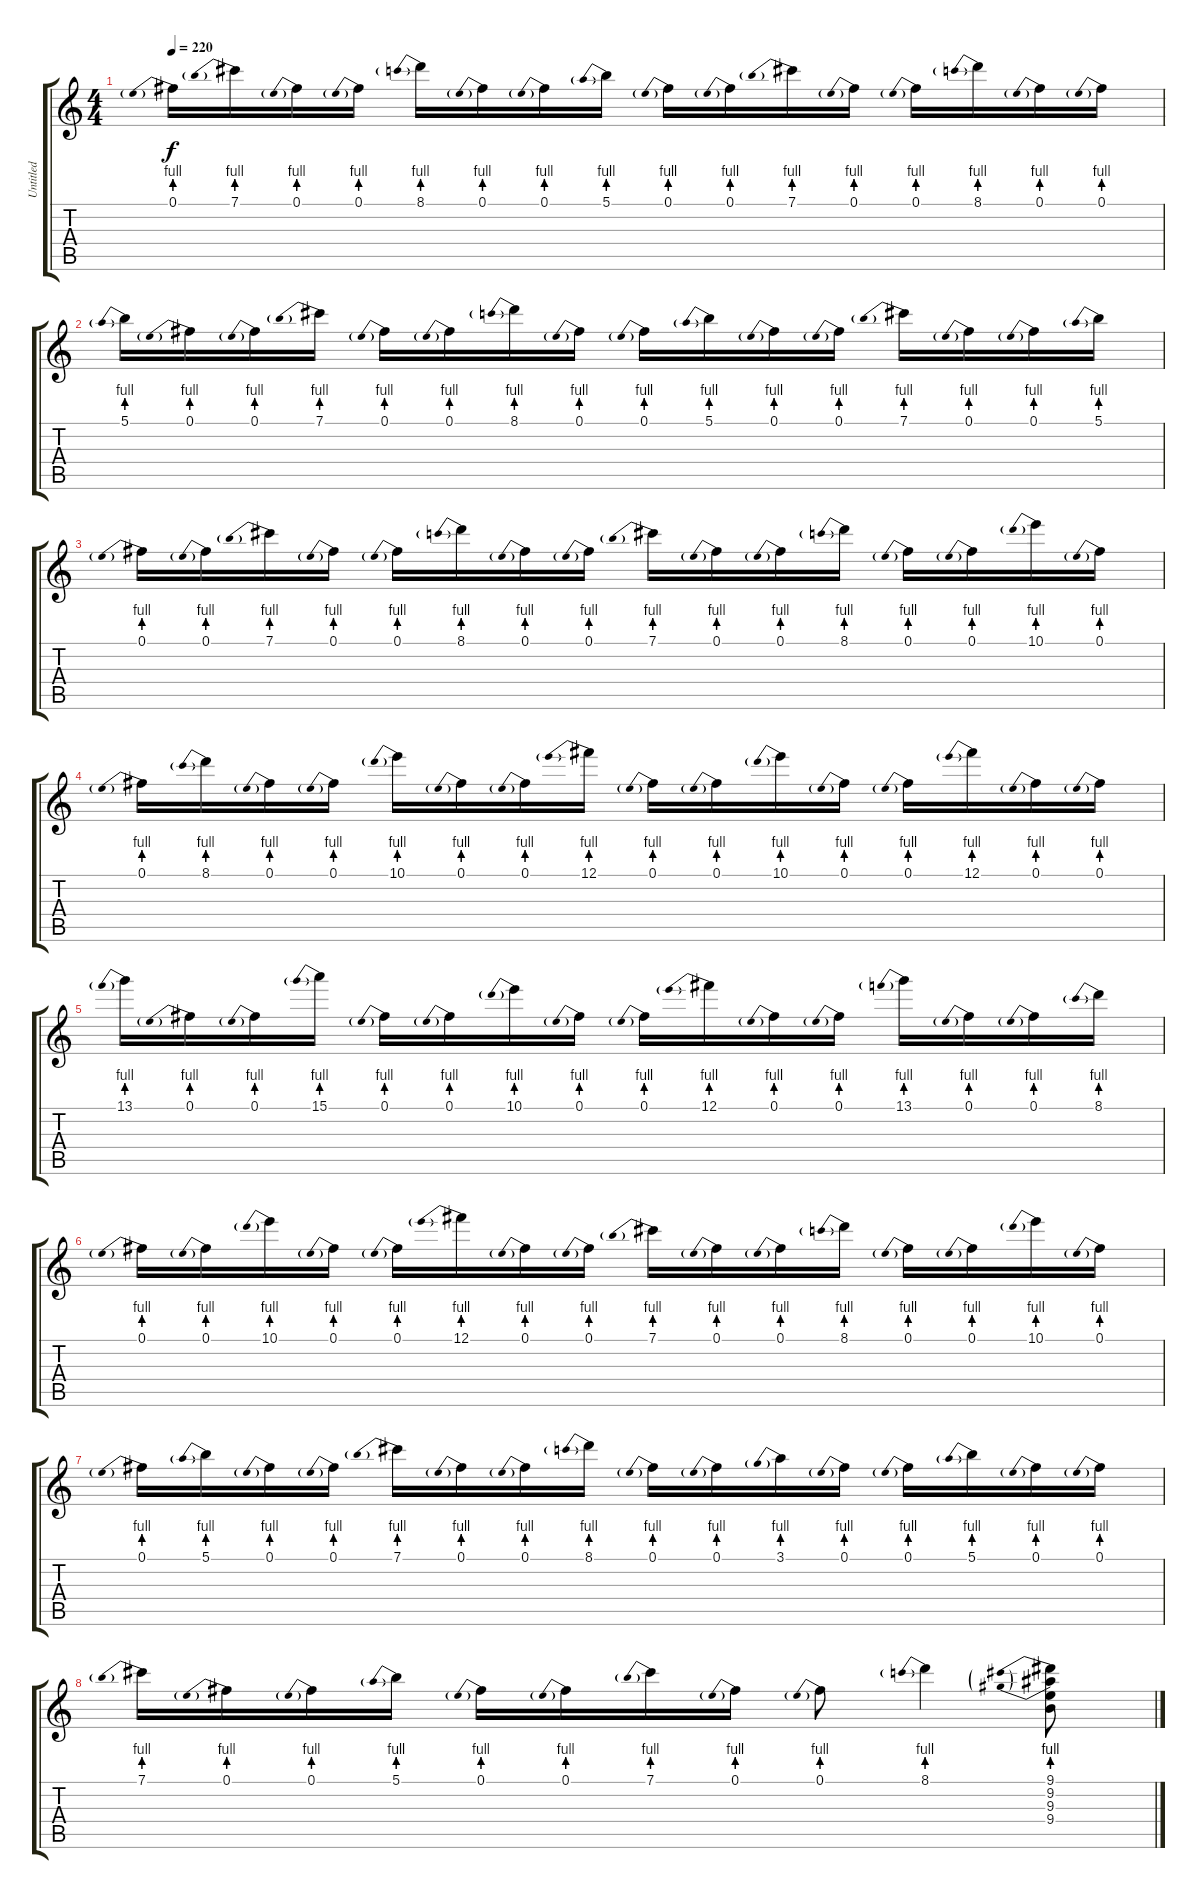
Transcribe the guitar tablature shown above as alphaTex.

\track ("Untitled" "Untitled") {instrument acousticguitarsteel}
\staff {score tabs}
\tuning (E4 B3 G3 D3 A2 E2) {hide}
\ts (4 4)
\tempo 220
\clef g2
\ks c
0.1{be (prebend 0 4 60 4)}.16{dy f} 7.1{be (prebend 0 4 60 4)}.16 0.1{be (prebend 0 4 60 4)}.16 0.1{be (prebend 0 4 60 4)}.16 8.1{be (prebend 0 4 60 4)}.16 0.1{be (prebend 0 4 60 4)}.16 0.1{be (prebend 0 4 60 4)}.16 5.1{be (prebend 0 4 60 4)}.16 0.1{be (prebend 0 4 60 4)}.16 0.1{be (prebend 0 4 60 4)}.16 7.1{be (prebend 0 4 60 4)}.16 0.1{be (prebend 0 4 60 4)}.16 0.1{be (prebend 0 4 60 4)}.16 8.1{be (prebend 0 4 60 4)}.16 0.1{be (prebend 0 4 60 4)}.16 0.1{be (prebend 0 4 60 4)}.16 |
5.1{be (prebend 0 4 60 4)}.16 0.1{be (prebend 0 4 60 4)}.16 0.1{be (prebend 0 4 60 4)}.16 7.1{be (prebend 0 4 60 4)}.16 0.1{be (prebend 0 4 60 4)}.16 0.1{be (prebend 0 4 60 4)}.16 8.1{be (prebend 0 4 60 4)}.16 0.1{be (prebend 0 4 60 4)}.16 0.1{be (prebend 0 4 60 4)}.16 5.1{be (prebend 0 4 60 4)}.16 0.1{be (prebend 0 4 60 4)}.16 0.1{be (prebend 0 4 60 4)}.16 7.1{be (prebend 0 4 60 4)}.16 0.1{be (prebend 0 4 60 4)}.16 0.1{be (prebend 0 4 60 4)}.16 5.1{be (prebend 0 4 60 4)}.16 |
0.1{be (prebend 0 4 60 4)}.16 0.1{be (prebend 0 4 60 4)}.16 7.1{be (prebend 0 4 60 4)}.16 0.1{be (prebend 0 4 60 4)}.16 0.1{be (prebend 0 4 60 4)}.16 8.1{be (prebend 0 4 60 4)}.16 0.1{be (prebend 0 4 60 4)}.16 0.1{be (prebend 0 4 60 4)}.16 7.1{be (prebend 0 4 60 4)}.16 0.1{be (prebend 0 4 60 4)}.16 0.1{be (prebend 0 4 60 4)}.16 8.1{be (prebend 0 4 60 4)}.16 0.1{be (prebend 0 4 60 4)}.16 0.1{be (prebend 0 4 60 4)}.16 10.1{be (prebend 0 4 60 4)}.16 0.1{be (prebend 0 4 60 4)}.16 |
0.1{be (prebend 0 4 60 4)}.16 8.1{be (prebend 0 4 60 4)}.16 0.1{be (prebend 0 4 60 4)}.16 0.1{be (prebend 0 4 60 4)}.16 10.1{be (prebend 0 4 60 4)}.16 0.1{be (prebend 0 4 60 4)}.16 0.1{be (prebend 0 4 60 4)}.16 12.1{be (prebend 0 4 60 4)}.16 0.1{be (prebend 0 4 60 4)}.16 0.1{be (prebend 0 4 60 4)}.16 10.1{be (prebend 0 4 60 4)}.16 0.1{be (prebend 0 4 60 4)}.16 0.1{be (prebend 0 4 60 4)}.16 12.1{be (prebend 0 4 60 4)}.16 0.1{be (prebend 0 4 60 4)}.16 0.1{be (prebend 0 4 60 4)}.16 |
13.1{be (prebend 0 4 60 4)}.16 0.1{be (prebend 0 4 60 4)}.16 0.1{be (prebend 0 4 60 4)}.16 15.1{be (prebend 0 4 60 4)}.16 0.1{be (prebend 0 4 60 4)}.16 0.1{be (prebend 0 4 60 4)}.16 10.1{be (prebend 0 4 60 4)}.16 0.1{be (prebend 0 4 60 4)}.16 0.1{be (prebend 0 4 60 4)}.16 12.1{be (prebend 0 4 60 4)}.16 0.1{be (prebend 0 4 60 4)}.16 0.1{be (prebend 0 4 60 4)}.16 13.1{be (prebend 0 4 60 4)}.16 0.1{be (prebend 0 4 60 4)}.16 0.1{be (prebend 0 4 60 4)}.16 8.1{be (prebend 0 4 60 4)}.16 |
0.1{be (prebend 0 4 60 4)}.16 0.1{be (prebend 0 4 60 4)}.16 10.1{be (prebend 0 4 60 4)}.16 0.1{be (prebend 0 4 60 4)}.16 0.1{be (prebend 0 4 60 4)}.16 12.1{be (prebend 0 4 60 4)}.16 0.1{be (prebend 0 4 60 4)}.16 0.1{be (prebend 0 4 60 4)}.16 7.1{be (prebend 0 4 60 4)}.16 0.1{be (prebend 0 4 60 4)}.16 0.1{be (prebend 0 4 60 4)}.16 8.1{be (prebend 0 4 60 4)}.16 0.1{be (prebend 0 4 60 4)}.16 0.1{be (prebend 0 4 60 4)}.16 10.1{be (prebend 0 4 60 4)}.16 0.1{be (prebend 0 4 60 4)}.16 |
0.1{be (prebend 0 4 60 4)}.16 5.1{be (prebend 0 4 60 4)}.16 0.1{be (prebend 0 4 60 4)}.16 0.1{be (prebend 0 4 60 4)}.16 7.1{be (prebend 0 4 60 4)}.16 0.1{be (prebend 0 4 60 4)}.16 0.1{be (prebend 0 4 60 4)}.16 8.1{be (prebend 0 4 60 4)}.16 0.1{be (prebend 0 4 60 4)}.16 0.1{be (prebend 0 4 60 4)}.16 3.1{be (prebend 0 4 60 4)}.16 0.1{be (prebend 0 4 60 4)}.16 0.1{be (prebend 0 4 60 4)}.16 5.1{be (prebend 0 4 60 4)}.16 0.1{be (prebend 0 4 60 4)}.16 0.1{be (prebend 0 4 60 4)}.16 |
7.1{be (prebend 0 4 60 4)}.16 0.1{be (prebend 0 4 60 4)}.16 0.1{be (prebend 0 4 60 4)}.16 5.1{be (prebend 0 4 60 4)}.16 0.1{be (prebend 0 4 60 4)}.16 0.1{be (prebend 0 4 60 4)}.16 7.1{be (prebend 0 4 60 4)}.16 0.1{be (prebend 0 4 60 4)}.16 0.1{be (prebend 0 4 60 4)}.8 8.1{be (prebend 0 4 60 4)}.4 (9.1{be (prebend 0 4 60 4)} 9.2{be (prebend 0 4 60 4)} 9.3 9.4).8
